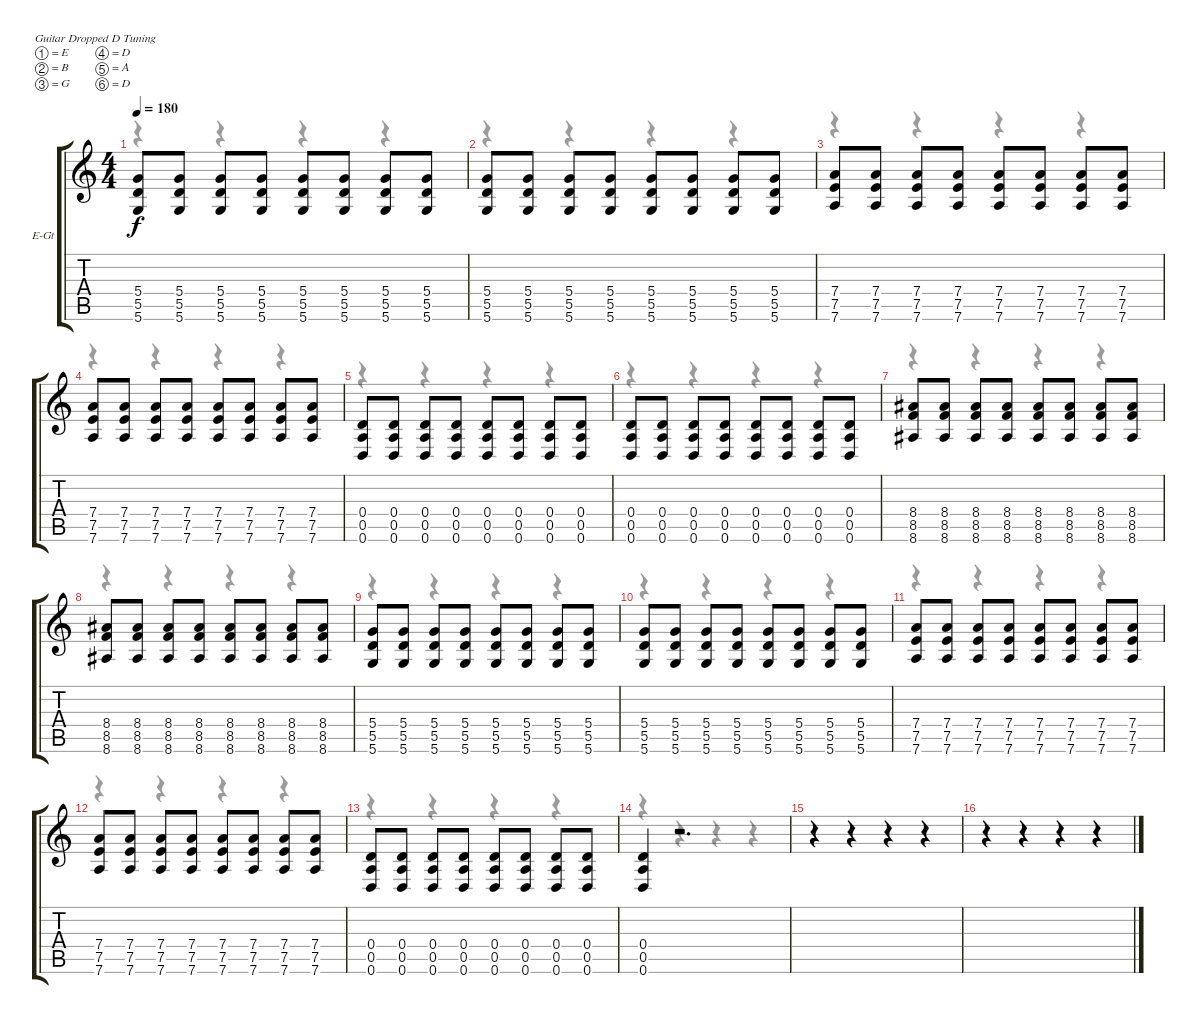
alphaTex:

\bracketExtendMode groupsimilarinstruments
\firstSystemTrackNameOrientation horizontal
\otherSystemsTrackNameOrientation horizontal
\track ("Æ®ï¿½ï¿½ 1" "E-Gt") {instrument distortionguitar}
\staff {score tabs}
\tuning (E4 B3 G3 D3 A2 D2)
\voice
\ts (4 4)
\tempo 180
\clef g2
\ks c
(5.4 5.5 5.6).8{dy f} (5.4 5.5 5.6).8 (5.4 5.5 5.6).8 (5.4 5.5 5.6).8 (5.4 5.5 5.6).8 (5.4 5.5 5.6).8 (5.4 5.5 5.6).8 (5.4 5.5 5.6).8 |
(5.4 5.5 5.6).8 (5.4 5.5 5.6).8 (5.4 5.5 5.6).8 (5.4 5.5 5.6).8 (5.4 5.5 5.6).8 (5.4 5.5 5.6).8 (5.4 5.5 5.6).8 (5.4 5.5 5.6).8 |
(7.4 7.5 7.6).8 (7.4 7.5 7.6).8 (7.4 7.5 7.6).8 (7.4 7.5 7.6).8 (7.4 7.5 7.6).8 (7.4 7.5 7.6).8 (7.4 7.5 7.6).8 (7.4 7.5 7.6).8 |
(7.4 7.5 7.6).8 (7.4 7.5 7.6).8 (7.4 7.5 7.6).8 (7.4 7.5 7.6).8 (7.4 7.5 7.6).8 (7.4 7.5 7.6).8 (7.4 7.5 7.6).8 (7.4 7.5 7.6).8 |
(0.4 0.5 0.6).8 (0.4 0.5 0.6).8 (0.4 0.5 0.6).8 (0.4 0.5 0.6).8 (0.4 0.5 0.6).8 (0.4 0.5 0.6).8 (0.4 0.5 0.6).8 (0.4 0.5 0.6).8 |
(0.4 0.5 0.6).8 (0.4 0.5 0.6).8 (0.4 0.5 0.6).8 (0.4 0.5 0.6).8 (0.4 0.5 0.6).8 (0.4 0.5 0.6).8 (0.4 0.5 0.6).8 (0.4 0.5 0.6).8 |
(8.4 8.5 8.6).8 (8.4 8.5 8.6).8 (8.4 8.5 8.6).8 (8.4 8.5 8.6).8 (8.4 8.5 8.6).8 (8.4 8.5 8.6).8 (8.4 8.5 8.6).8 (8.4 8.5 8.6).8 |
(8.4 8.5 8.6).8 (8.4 8.5 8.6).8 (8.4 8.5 8.6).8 (8.4 8.5 8.6).8 (8.4 8.5 8.6).8 (8.4 8.5 8.6).8 (8.4 8.5 8.6).8 (8.4 8.5 8.6).8 |
(5.4 5.5 5.6).8 (5.4 5.5 5.6).8 (5.4 5.5 5.6).8 (5.4 5.5 5.6).8 (5.4 5.5 5.6).8 (5.4 5.5 5.6).8 (5.4 5.5 5.6).8 (5.4 5.5 5.6).8 |
(5.4 5.5 5.6).8 (5.4 5.5 5.6).8 (5.4 5.5 5.6).8 (5.4 5.5 5.6).8 (5.4 5.5 5.6).8 (5.4 5.5 5.6).8 (5.4 5.5 5.6).8 (5.4 5.5 5.6).8 |
(7.4 7.5 7.6).8 (7.4 7.5 7.6).8 (7.4 7.5 7.6).8 (7.4 7.5 7.6).8 (7.4 7.5 7.6).8 (7.4 7.5 7.6).8 (7.4 7.5 7.6).8 (7.4 7.5 7.6).8 |
(7.4 7.5 7.6).8 (7.4 7.5 7.6).8 (7.4 7.5 7.6).8 (7.4 7.5 7.6).8 (7.4 7.5 7.6).8 (7.4 7.5 7.6).8 (7.4 7.5 7.6).8 (7.4 7.5 7.6).8 |
(0.4 0.5 0.6).8 (0.4 0.5 0.6).8 (0.4 0.5 0.6).8 (0.4 0.5 0.6).8 (0.4 0.5 0.6).8 (0.4 0.5 0.6).8 (0.4 0.5 0.6).8 (0.4 0.5 0.6).8 |
(0.4 0.5 0.6).4 r.2{d} |
r.4 r.4 r.4 r.4 |
r.4 r.4 r.4 r.4
\voice
\clef g2
\ottava regular
\simile none
\ks c
r.4{dy mf} r.4 r.4 r.4 |
r.4 r.4 r.4 r.4 |
r.4 r.4 r.4 r.4 |
r.4 r.4 r.4 r.4 |
r.4 r.4 r.4 r.4 |
r.4 r.4 r.4 r.4 |
r.4 r.4 r.4 r.4 |
r.4 r.4 r.4 r.4 |
r.4 r.4 r.4 r.4 |
r.4 r.4 r.4 r.4 |
r.4 r.4 r.4 r.4 |
r.4 r.4 r.4 r.4 |
r.4 r.4 r.4 r.4 |
r.4 r.4 r.4 r.4 |
r.4 r.4 r.4 r.4 |
r.4 r.4 r.4 r.4
